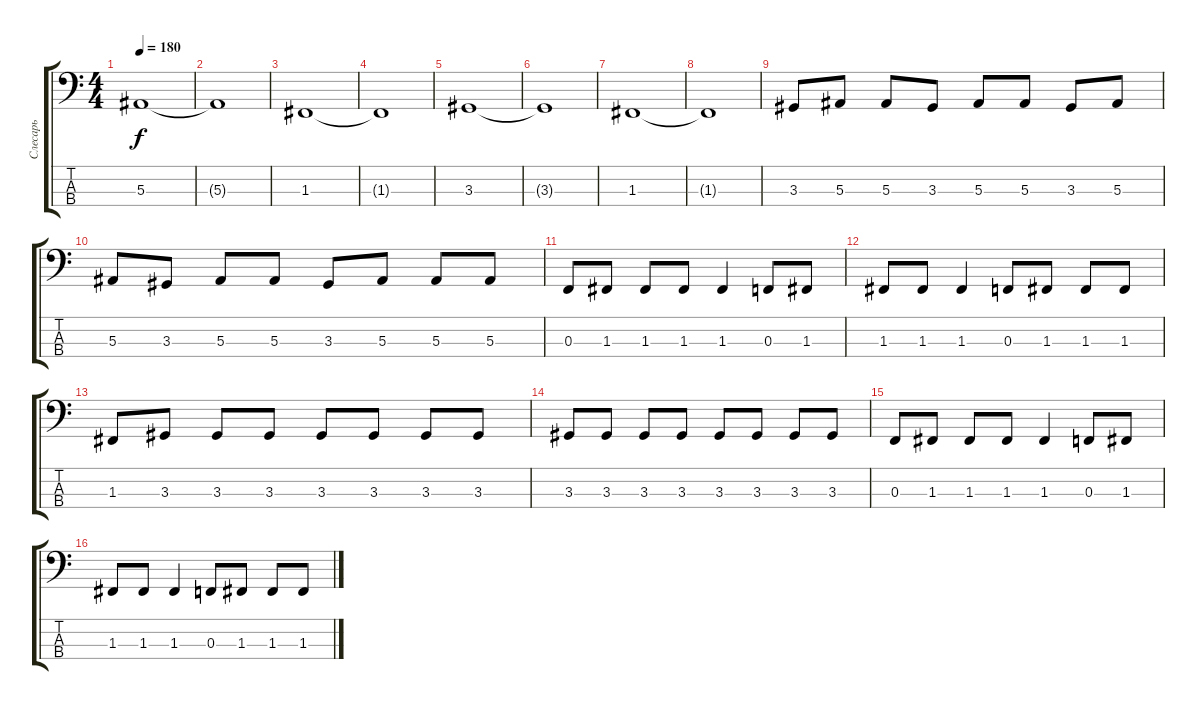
\track ("Слесарь" "Слесарь") {instrument electricbassfinger}
\staff {score tabs}
\tuning (Eb2 Bb1 F1 Bb0) {hide}
\ts (4 4)
\tempo 180
\clef f4
\ks c
5.3.1{dy f} |
5.3{t}.1 |
1.3.1 |
1.3{t}.1 |
3.3.1 |
3.3{t}.1 |
1.3.1 |
1.3{t}.1 |
\section ("" "")
3.3.8 5.3.8 5.3.8 3.3.8 5.3.8 5.3.8 3.3.8 5.3.8 |
5.3.8 3.3.8 5.3.8 5.3.8 3.3.8 5.3.8 5.3.8 5.3.8 |
0.3.8 1.3.8 1.3.8 1.3.8 1.3.4 0.3.8 1.3.8 |
1.3.8 1.3.8 1.3.4 0.3.8 1.3.8 1.3.8 1.3.8 |
1.3.8 3.3.8 3.3.8 3.3.8 3.3.8 3.3.8 3.3.8 3.3.8 |
3.3.8 3.3.8 3.3.8 3.3.8 3.3.8 3.3.8 3.3.8 3.3.8 |
0.3.8 1.3.8 1.3.8 1.3.8 1.3.4 0.3.8 1.3.8 |
1.3.8 1.3.8 1.3.4 0.3.8 1.3.8 1.3.8 1.3.8
